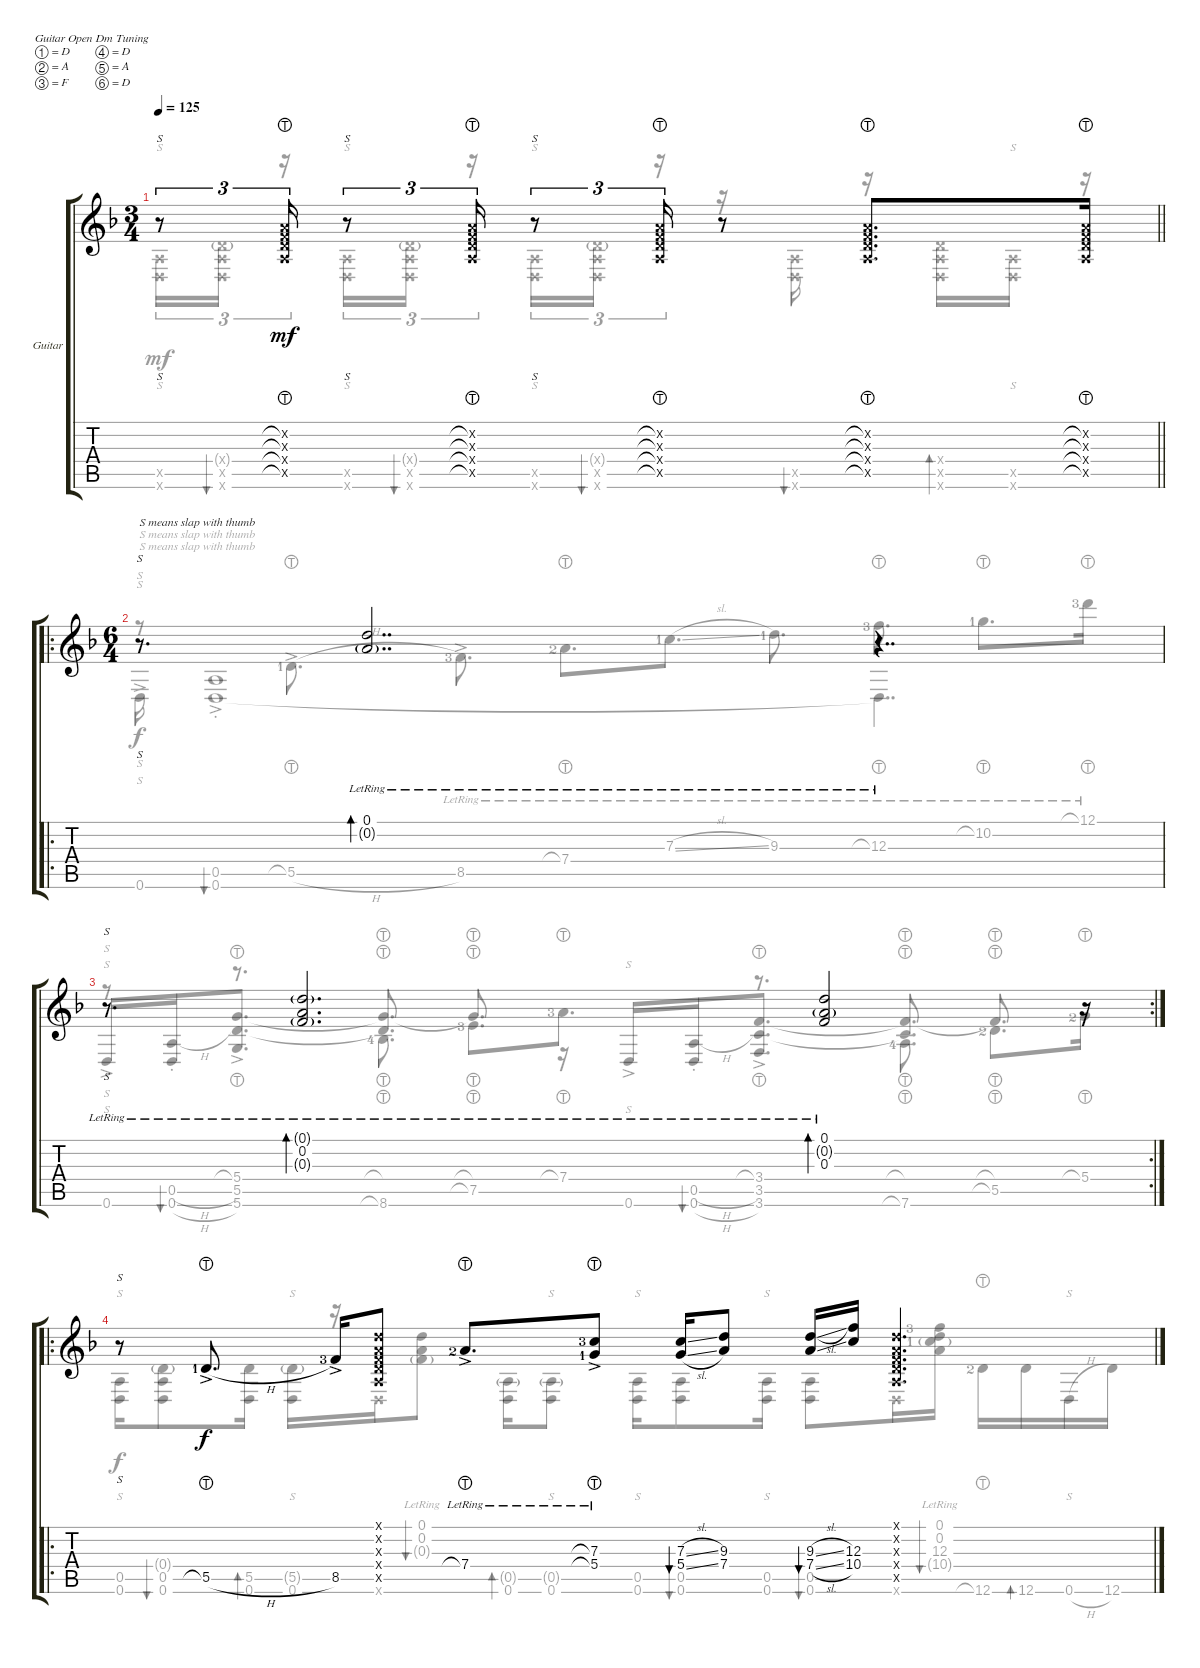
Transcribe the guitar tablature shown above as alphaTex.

\defaultSystemsLayout 4
\bracketExtendMode groupsimilarinstruments
\firstSystemTrackNameOrientation horizontal
\otherSystemsTrackNameOrientation horizontal
\track ("Acoustic Guitar" "Guitar") {instrument acousticguitarsteel}
\staff {score tabs}
\tuning (D4 A3 F3 D3 A2 D2)
\voice
\ts (3 4)
\tempo 125
\clef g2
\barLineRight lightlight
\ks dminor
r.8{s tu (3 2) dy mf beam Up} (0.2{lht x acc forcenatural} 0.3{lht x acc forcenatural} 0.4{lht x acc forcenatural} 0.5{lht x acc forcenatural}).16{tu (3 2) beam Up} r.8{s tu (3 2) beam Up} (0.2{lht x acc forcenatural} 0.3{lht x acc forcenatural} 0.4{lht x acc forcenatural} 0.5{lht x acc forcenatural}).16{tu (3 2) beam Up} r.8{s tu (3 2) beam Up} (0.2{lht x acc forcenatural} 0.3{lht x acc forcenatural} 0.4{lht x acc forcenatural} 0.5{lht x acc forcenatural}).16{tu (3 2) beam Up} r.8{beam Up} (0.2{lht x acc forcenatural} 0.3{lht x acc forcenatural} 0.4{lht x acc forcenatural} 0.5{lht x acc forcenatural}).8{d beam Up} (0.2{lht x acc forcenatural} 0.3{lht x acc forcenatural} 0.4{lht x acc forcenatural} 0.5{lht x acc forcenatural}).16{beam Up} |
\ro
\ts (6 4)
r.8{s d txt "S means slap with thumb " beam Up} (0.1{lr acc forcenatural} 0.2{g acc forcenatural}).2{dd bd 30 beam Up} r.4{dd beam Up} |
\rc 2
r.8{s d beam Up} (0.1{g lr acc forcenatural} 0.2{lr acc forcenatural} 0.3{g lr acc forcenatural}).2{d bd 30 beam Up} (0.2{g lr acc forcenatural} 0.3{acc forcenatural} 0.1{lr acc forcenatural}).2{bd 30 beam Up} r.16{beam Up} |
\ro
r.8{s beam Up} 5.5{h lht ac lf 2 acc forcenatural}.8{d dy f beam Up} 8.5{ac lf 4 acc forcenatural}.16{beam Up} (0.5{x acc forcenatural} 0.4{x acc forcenatural} 0.3{x acc forcenatural} 0.2{x acc forcenatural} 0.1{x acc forcenatural}).8{beam Up} 7.4{lht ac lr lf 3 acc forcenatural}.8{d beam Up} (7.3{lht ac lr lf 4 acc forcenatural} 5.4{lht ac lf 2 acc forcenatural}).8{beam Up} (7.3{sl acc forcenatural} 5.4{sl acc forcenatural}).16{bu 0 beam Up} (9.3{acc forcenatural} 7.4{acc forcenatural}).8{beam Up} (7.4{sl acc forcenatural} 9.3{sl acc forcenatural}).16{bu 0 beam Up} (12.3{acc forcenatural} 10.4{acc forcenatural}).16{beam Up} (0.5{x acc forcenatural} 0.4{x acc forcenatural} 0.3{x acc forcenatural} 0.2{x acc forcenatural} 0.1{x acc forcenatural}).4{d beam Up}
\voice
\clef g2
\ottava regular
\simile none
\barLineRight lightlight
\ks dminor
(0.6{x acc forcenatural} 0.5{x acc forcenatural}).16{s tu (3 2) dy mf beam Down} (0.4{g x acc forcenatural} 0.5{x acc forcenatural} 0.6{x acc forcenatural}).16{tu (3 2) bu 30 beam Down} r.16{tu (3 2) beam Down} (0.6{x acc forcenatural} 0.5{x acc forcenatural}).16{s tu (3 2) beam Down} (0.4{g x acc forcenatural} 0.5{x acc forcenatural} 0.6{x acc forcenatural}).16{tu (3 2) bu 30 beam Down} r.16{tu (3 2) beam Down} (0.6{x acc forcenatural} 0.5{x acc forcenatural}).16{s tu (3 2) beam Down} (0.4{g x acc forcenatural} 0.5{x acc forcenatural} 0.6{x acc forcenatural}).16{tu (3 2) bu 30 beam Down} r.16{tu (3 2) beam Down} r.16{beam Down} (0.5{x acc forcenatural} 0.6{x acc forcenatural}).16{bu 30 beam Down} r.16{beam Down} (0.6{x acc forcenatural} 0.5{x acc forcenatural} 0.4{x acc forcenatural}).16{bd 30 beam Down} (0.6{x acc forcenatural} 0.5{x acc forcenatural}).16{s beam Down} r.16{beam Down} |
r.8{s txt "S means slap with thumb " beam Down} 5.5{h lht ac lf 2 acc forcenatural}.8{d beam Down} 8.5{ac lr lf 4 acc forcenatural}.8{d beam Down} 7.4{lht lr lf 3 acc forcenatural}.8{d beam Down} 7.3{sl lr lf 2 acc forcenatural}.8{d beam Down} 9.3{lr lf 2 acc forcenatural}.8{d beam Down} 12.3{lht lr lf 4 acc forcenatural}.8{d beam Down} 10.2{lht lr lf 2 acc forcenatural}.8{d beam Down} 12.1{lht lr lf 4 acc forcenatural}.16{beam Down} |
r.8{s beam Down} r.8{d beam Down} 8.6{lht lf 5 acc b}.8{d beam Down} 7.5{lht lf 4 acc forcenatural}.8{d beam Down} 7.4{lht lf 4 acc forcenatural}.8{d beam Down} r.8{d beam Down} 7.6{lht lf 5 acc forcenatural}.8{d beam Down} 5.5{lht lf 3 acc forcenatural}.8{d beam Down} 5.4{lht lf 3 acc forcenatural}.16{beam Down} |
(0.6{acc forcenatural} 0.5{acc forcenatural}).16{s dy f beam Down} (0.5{acc forcenatural} 0.6{acc forcenatural} 0.4{g acc forcenatural}).8{bu 30 beam Down} (0.6{acc forcenatural} 5.5{acc forcenatural}).16{bd 30 beam Down} (0.6{acc forcenatural} 5.5{g acc forcenatural}).16{s beam Down} r.16{beam Down} 0.6{x acc forcenatural}.16{beam Down} (0.1{lr acc forcenatural} 0.2{lr acc forcenatural} 0.3{g lr acc forcenatural}).8{bu 30 beam Down} (0.6{acc forcenatural} 0.5{g acc forcenatural}).16{bd 30 beam Down} (0.6{acc forcenatural} 0.5{g acc forcenatural}).8{s beam Down} (0.6{acc forcenatural} 0.5{acc forcenatural}).16{s beam Down} (0.5{acc forcenatural} 0.6{acc forcenatural}).8{bu 30 beam Down} (0.6{acc forcenatural} 0.5{acc forcenatural}).16{s beam Down} (0.5{acc forcenatural} 0.6{acc forcenatural}).8{bu 30 beam Down} 0.6{x acc forcenatural}.16{beam Down} (0.1{lr acc forcenatural} 0.2{lr acc forcenatural} 12.3{lr lf 4 acc forcenatural} 10.4{g lr lf 2 acc forcenatural}).16{bu 30 beam Down} 12.6{lht lf 3 acc forcenatural}.16{beam Down} 12.6{acc forcenatural}.16{bd 30 beam Down} 0.6{h acc forcenatural}.16{s beam Down} 12.6{acc forcenatural}.16{beam Down}
\voice
\clef g2
\ottava regular
\simile none
\barLineRight lightlight
\ks dminor
|
0.6{ac acc forcenatural}.16{s txt "S means slap with thumb " beam Down} (0.6{ac acc forcenatural} 0.5{st acc forcenatural}).1{bu 30 beam Up} 0.6{t acc forcenatural}.4{dd beam Down} |
0.6{ac acc forcenatural}.16{s beam Up} (0.6{h acc forcenatural} 0.5{h st acc forcenatural}).16{bu 30 beam Up} (5.6{ac acc forcenatural} 5.5{acc forcenatural} 5.4{lht acc forcenatural}).8{d beam Up} (5.5{t acc forcenatural} 5.4{lht t acc forcenatural}).8{d beam Up} 5.4{lht t acc forcenatural}.8{d beam Up} r.16{beam Up} 0.6{ac acc forcenatural}.16{s beam Up} (0.6{h acc forcenatural} 0.5{h st acc forcenatural}).16{bu 30 beam Up} (3.6{ac acc forcenatural} 3.5{acc forcenatural} 3.4{lht acc forcenatural}).8{d beam Up} (3.4{lht t acc forcenatural} 3.5{t acc forcenatural}).8{d beam Up} 3.4{lht t acc forcenatural}.8{d beam Up} r.16{beam Up} |
